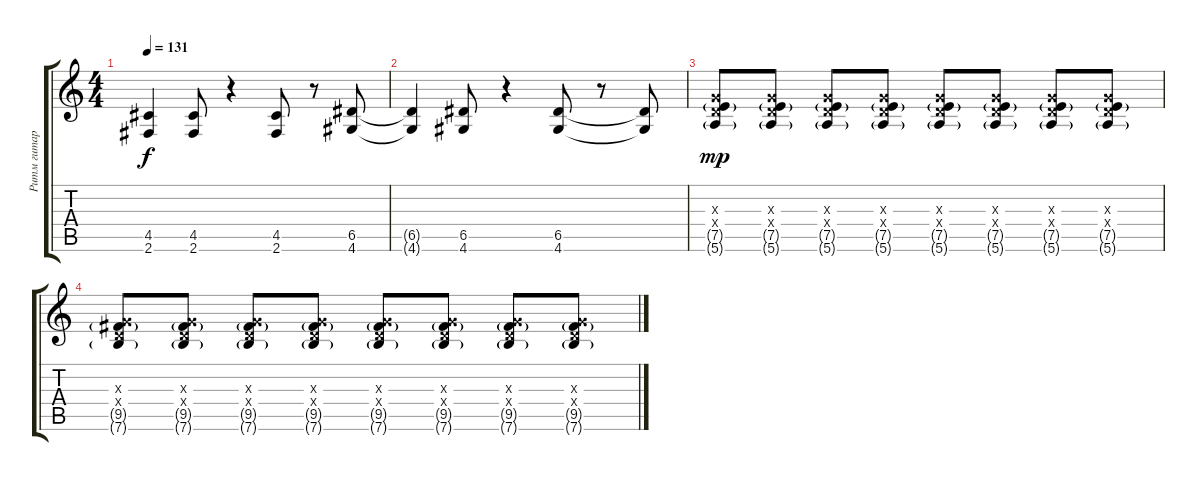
\track ("Ритм гитара - овердрайв" "Ритм гитар") {instrument overdrivenguitar}
\staff {score tabs}
\tuning (E4 B3 G3 D3 A2 E2) {hide}
\ts (4 4)
\tempo 131
\clef g2
\ks c
(4.5{t} 2.6{t}).4{dy f} (4.5 2.6).8 r.4 (4.5 2.6).8 r.8 (6.5 4.6).8 |
(6.5{t} 4.6{t}).4 (6.5 4.6).8 r.4 (6.5 4.6).8 r.8 (6.5{t} 4.6{t}).8 |
(0.3{x} 0.4{x} 7.5{g} 5.6{g}).8{dy mp} (0.3{x} 0.4{x} 7.5{g} 5.6{g}).8 (0.3{x} 0.4{x} 7.5{g} 5.6{g}).8 (0.3{x} 0.4{x} 7.5{g} 5.6{g}).8 (0.3{x} 0.4{x} 7.5{g} 5.6{g}).8 (0.3{x} 0.4{x} 7.5{g} 5.6{g}).8 (0.3{x} 0.4{x} 7.5{g} 5.6{g}).8 (0.3{x} 0.4{x} 7.5{g} 5.6{g}).8 |
(0.3{x} 0.4{x} 9.5{g} 7.6{g}).8 (0.3{x} 0.4{x} 9.5{g} 7.6{g}).8 (0.3{x} 0.4{x} 9.5{g} 7.6{g}).8 (0.3{x} 0.4{x} 9.5{g} 7.6{g}).8 (0.3{x} 0.4{x} 9.5{g} 7.6{g}).8 (0.3{x} 0.4{x} 9.5{g} 7.6{g}).8 (0.3{x} 0.4{x} 9.5{g} 7.6{g}).8 (0.3{x} 0.4{x} 9.5{g} 7.6{g}).8
